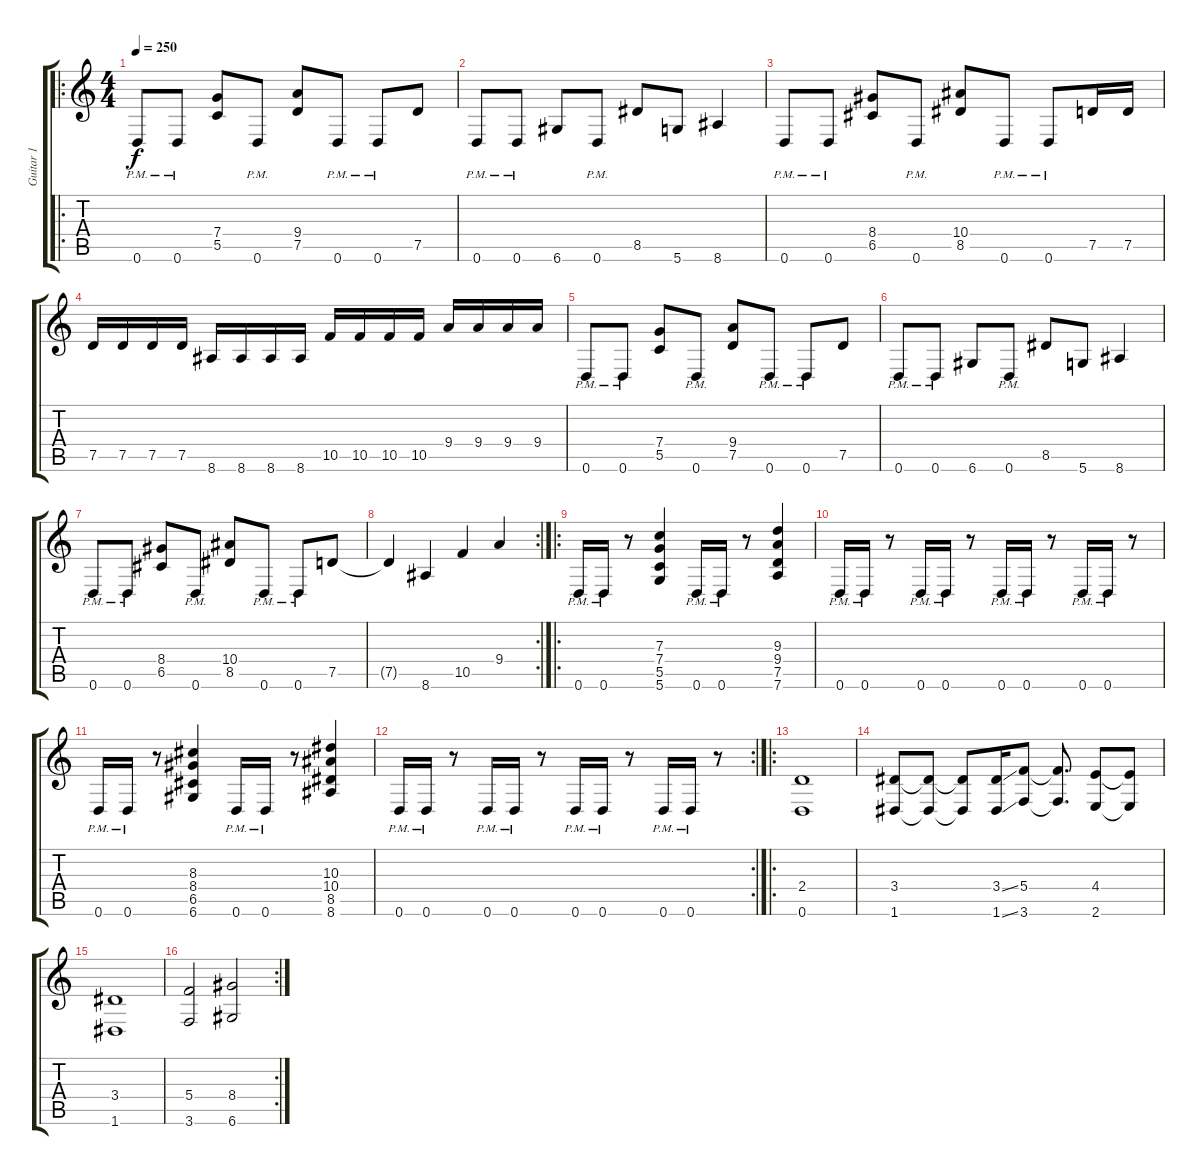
\track ("Guitar 1" "Guitar 1") {instrument distortionguitar}
\staff {score tabs}
\tuning (D4 A3 F3 C3 G2 D2) {hide}
\ro
\ts (4 4)
\tempo 250
\clef g2
\ks c
0.6{pm}.8{dy f} 0.6{pm}.8 (7.4 5.5).8 0.6{pm}.8 (9.4 7.5).8 0.6{pm}.8 0.6{pm}.8 7.5.8 |
0.6{pm}.8 0.6{pm}.8 6.6.8 0.6{pm}.8 8.5.8 5.6.8 8.6.4 |
0.6{pm}.8 0.6{pm}.8 (8.4 6.5).8 0.6{pm}.8 (10.4 8.5).8 0.6{pm}.8 0.6{pm}.8 7.5.16 7.5.16 |
7.5.16 7.5.16 7.5.16 7.5.16 8.6.16 8.6.16 8.6.16 8.6.16 10.5.16 10.5.16 10.5.16 10.5.16 9.4.16 9.4.16 9.4.16 9.4.16 |
0.6{pm}.8 0.6{pm}.8 (7.4 5.5).8 0.6{pm}.8 (9.4 7.5).8 0.6{pm}.8 0.6{pm}.8 7.5.8 |
0.6{pm}.8 0.6{pm}.8 6.6.8 0.6{pm}.8 8.5.8 5.6.8 8.6.4 |
0.6{pm}.8 0.6{pm}.8 (8.4 6.5).8 0.6{pm}.8 (10.4 8.5).8 0.6{pm}.8 0.6{pm}.8 7.5.8 |
\rc 2
7.5{t}.4 8.6.4 10.5.4 9.4.4 |
\ro
0.6{pm}.16 0.6{pm}.16 r.8 (7.3 7.4 5.5 5.6).4 0.6{pm}.16 0.6{pm}.16 r.8 (9.3 9.4 7.5 7.6).4 |
0.6{pm}.16 0.6{pm}.16 r.8 0.6{pm}.16 0.6{pm}.16 r.8 0.6{pm}.16 0.6{pm}.16 r.8 0.6{pm}.16 0.6{pm}.16 r.8 |
0.6{pm}.16 0.6{pm}.16 r.8 (8.3 8.4 6.5 6.6).4 0.6{pm}.16 0.6{pm}.16 r.8 (10.3 10.4 8.5 8.6).4 |
\rc 2
0.6{pm}.16 0.6{pm}.16 r.8 0.6{pm}.16 0.6{pm}.16 r.8 0.6{pm}.16 0.6{pm}.16 r.8 0.6{pm}.16 0.6{pm}.16 r.8 |
\ro
(2.4 0.6).1 |
(3.4 1.6).8 (3.4{t} 1.6{t}).8 (3.4{t} 1.6{t}).8 (3.4{ss} 1.6{ss}).16 (5.4 3.6).8 (5.4{t} 3.6{t}).8{d} (4.4 2.6).8 (4.4{t} 2.6{t}).8 |
(3.4 1.6).1 |
\rc 2
(5.4 3.6).2 (8.4 6.6).2
